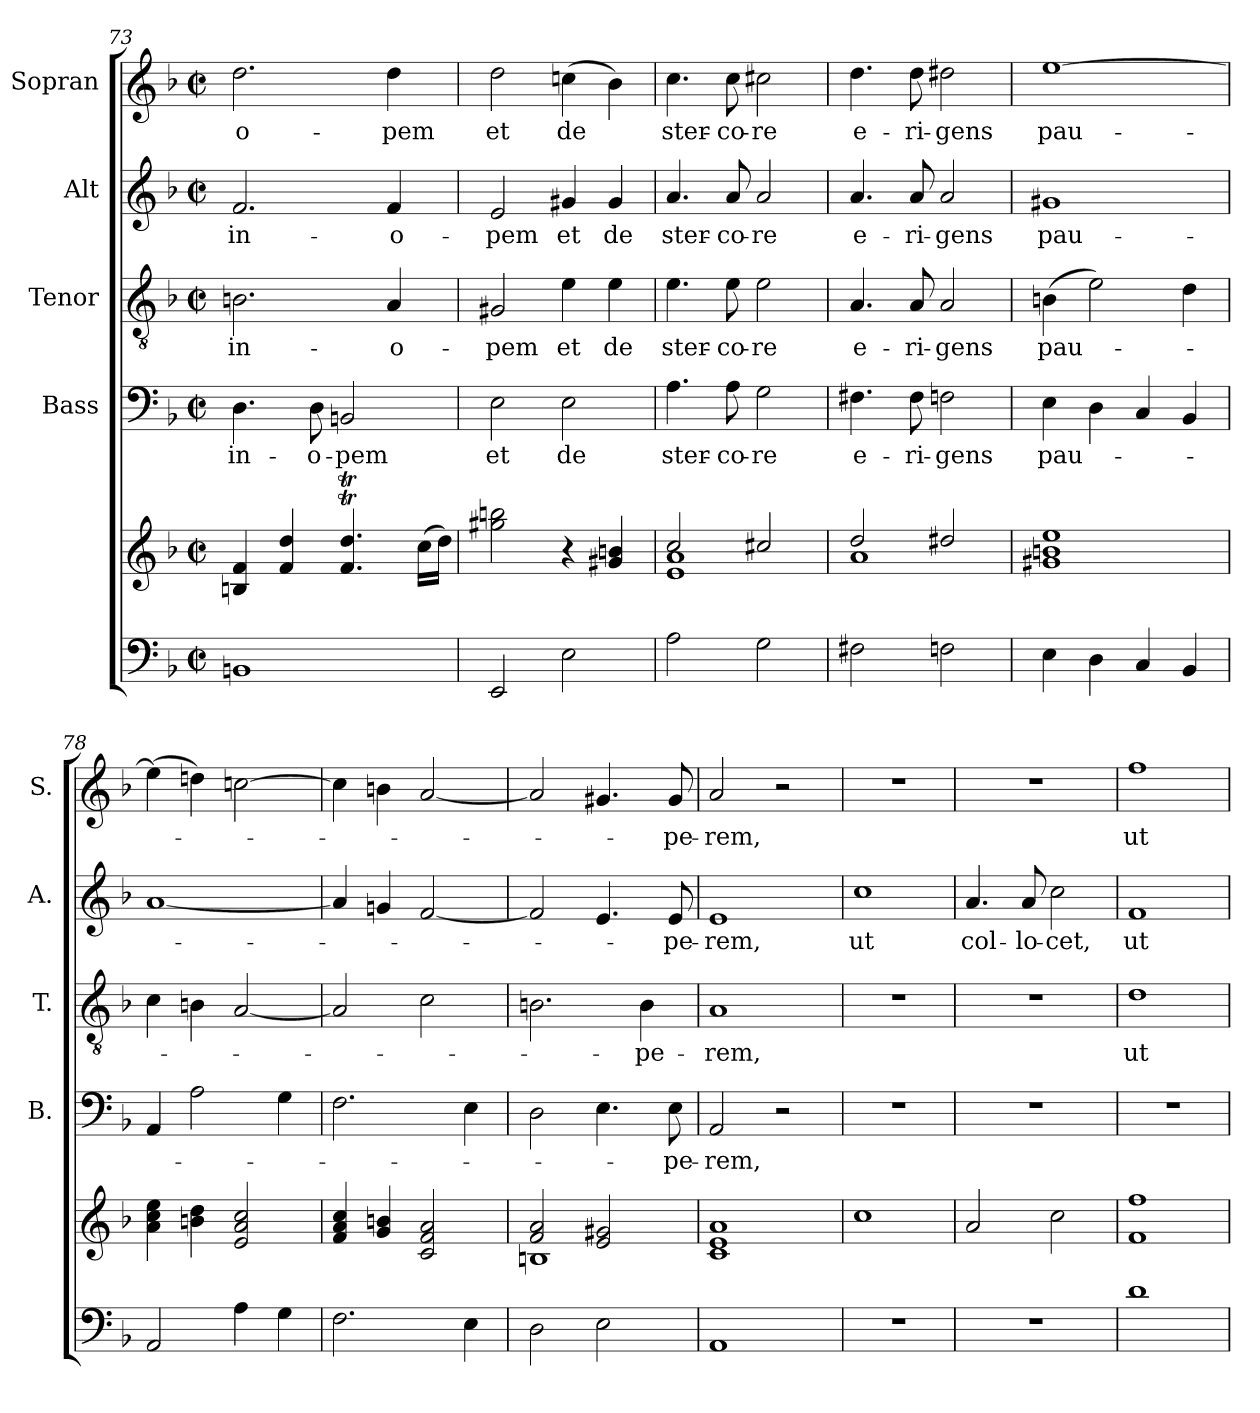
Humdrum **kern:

**kern	**kern	**kern	**text	**kern	**text	**kern	**text	**kern	**text
*part5	*part5	*part4	*part4	*part3	*part3	*part2	*part2	*part1	*part1
*staff6	*staff5	*staff4	*staff4	*staff3	*staff3	*staff2	*staff2	*staff1	*staff1
*	*	*I"Bass	*	*I"Tenor	*	*I"Alt	*	*I"Sopran	*
*	*	*I'B.	*	*I'T.	*	*I'A.	*	*I'S.	*
*clefF4	*clefG2	*clefF4	*	*clefGv2	*	*clefG2	*	*clefG2	*
*k[b-]	*k[b-]	*k[b-]	*	*k[b-]	*	*k[b-]	*	*k[b-]	*
*F:	*F:	*F:	*	*F:	*	*F:	*	*F:	*
*M2/2	*M2/2	*M2/2	*	*M2/2	*	*M2/2	*	*M2/2	*
*met(c|)	*met(c|)	*met(c|)	*	*met(c|)	*	*met(c|)	*	*met(c|)	*
=73	=73	=73	=73	=73	=73	=73	=73	=73	=73
!	!	!	!LO:LY:b	!	!LO:LY:b	!	!LO:LY:b	!	!LO:LY:b
1BBn	4Bn/ 4f/	4.D\	in-	2.Bn\	in-	2.f/	in-	2.dd\	-o-
.	4f/ 4dd/	.	.	.	.	.	.	.	.
!	!	!	!LO:LY:b	!	!	!	!	!	!
.	.	8D\	-o-	.	.	.	.	.	.
!	!	!	!LO:LY:b	!	!	!	!	!	!
.	4.f/T 4.dd/T	2BBn/	-pem	.	.	.	.	.	.
!	!	!	!	!	!LO:LY:b	!	!LO:LY:b	!	!LO:LY:b
.	.	.	.	4A/	-o-	4f/	-o-	4dd\	-pem
.	(>16cc\LL	.	.	.	.	.	.	.	.
.	16dd\JJ)	.	.	.	.	.	.	.	.
!!LO:PB:g=z
=74	=74	=74	=74	=74	=74	=74	=74	=74	=74
!	!	!	!LO:LY:b	!	!LO:LY:b	!	!LO:LY:b	!	!LO:LY:b
2EE/	2gg#X\ 2bbn\	2E\	et	2G#X/	-pem	2e/	-pem	2dd\	et
!	!	!	!LO:LY:b	!	!LO:LY:b	!	!LO:LY:b	!	!LO:LY:b
2E\	4r	2E\	de	4e\	et	4g#X/	et	(>4ccn\	de
!	!	!	!	!	!LO:LY:b	!	!LO:LY:b	!	!
.	4g#X/ 4bn/	.	.	4e\	de	4g#/	de	4b-\)	.
=75	=75	=75	=75	=75	=75	=75	=75	=75	=75
*	*^	*	*	*	*	*	*	*	*
!	!	!	!	!LO:LY:b	!	!LO:LY:b	!	!LO:LY:b	!	!LO:LY:b
2A\	2cc/	1e 1a	4.A\	ster-	4.e\	ster-	4.a/	ster-	4.cc\	ster-
!	!	!	!	!LO:LY:b	!	!LO:LY:b	!	!LO:LY:b	!	!LO:LY:b
.	.	.	8A\	-co-	8e\	-co-	8a/	-co-	8cc\	-co-
!	!	!	!	!LO:LY:b	!	!LO:LY:b	!	!LO:LY:b	!	!LO:LY:b
2G\	2cc#X/	.	2G\	-re	2e\	-re	2a/	-re	2cc#X\	-re
=76	=76	=76	=76	=76	=76	=76	=76	=76	=76	=76
!	!	!	!	!LO:LY:b	!	!LO:LY:b	!	!LO:LY:b	!	!LO:LY:b
2F#X\	2dd/	1a	4.F#X\	e-	4.A/	e-	4.a/	e-	4.dd\	e-
!	!	!	!	!LO:LY:b	!	!LO:LY:b	!	!LO:LY:b	!	!LO:LY:b
.	.	.	8F#\	-ri-	8A/	-ri-	8a/	-ri-	8dd\	-ri-
!	!	!	!	!LO:LY:b	!	!LO:LY:b	!	!LO:LY:b	!	!LO:LY:b
2Fn\	2dd#X/	.	2Fn\	-gens	2A/	-gens	2a/	-gens	2dd#X\	-gens
*	*v	*v	*	*	*	*	*	*	*	*
=77	=77	=77	=77	=77	=77	=77	=77	=77	=77
!	!	!	!LO:LY:b	!	!LO:LY:b	!	!LO:LY:b	!	!LO:LY:b
4E\	1g#X 1bn 1ee	4E\	pau-	(>4Bn\	pau-	1g#X	pau-	[1ee	pau-
4D\	.	4D\	.	2e\)	.	.	.	.	.
4C/	.	4C/	.	.	.	.	.	.	.
4BB-/	.	4BB-/	.	4d\	.	.	.	.	.
=78	=78	=78	=78	=78	=78	=78	=78	=78	=78
2AA/	4a\ 4cc\ 4ee\	4AA/	.	4c\	.	[1a	.	(>4ee\]	.
.	4bn\ 4dd\	2A\	.	4Bn\	.	.	.	4ddn\)	.
4A\	2e/ 2a/ 2cc/	.	.	[2A/	.	.	.	[2ccn\	.
4G\	.	4G\	.	.	.	.	.	.	.
=79	=79	=79	=79	=79	=79	=79	=79	=79	=79
2.F\	4f/ 4a/ 4cc/	2.F\	.	2A/]	.	4a/]	.	4cc\]	.
.	4g/ 4bn/	.	.	.	.	4gn/	.	4bn\	.
.	2c/ 2f/ 2a/	.	.	2c\	.	[2f/	.	[2a/	.
4E\	.	4E\	.	.	.	.	.	.	.
!!LO:LB:g=z
=80	=80	=80	=80	=80	=80	=80	=80	=80	=80
*	*^	*	*	*	*	*	*	*	*
2D\	2f/ 2a/	1Bn	2D\	.	2.Bn\	.	2f/]	.	2a/]	.
2E\	2e/ 2g#X/	.	4.E\	.	.	.	4.e/	.	4.g#X/	.
!	!	!	!	!	!	!LO:LY:b	!	!	!	!
.	.	.	.	.	4B\	-pe-	.	.	.	.
!	!	!	!	!LO:LY:b	!	!	!	!LO:LY:b	!	!LO:LY:b
.	.	.	8E\	-pe-	.	.	8e/	-pe-	8g#/	-pe-
*	*v	*v	*	*	*	*	*	*	*	*
=81	=81	=81	=81	=81	=81	=81	=81	=81	=81
!	!	!	!LO:LY:b	!	!LO:LY:b	!	!LO:LY:b	!	!LO:LY:b
1AA	1c 1e 1a	2AA/	-rem,	1A	-rem,	1e	-rem,	2a/	-rem,
.	.	2r	.	.	.	.	.	2r	.
=82	=82	=82	=82	=82	=82	=82	=82	=82	=82
!	!	!	!	!	!	!	!LO:LY:b	!	!
1r	1cc	1r	.	1r	.	1cc	ut	1r	.
=83	=83	=83	=83	=83	=83	=83	=83	=83	=83
!	!	!	!	!	!	!	!LO:LY:b	!	!
1r	2a/	1r	.	1r	.	4.a/	col-	1r	.
!	!	!	!	!	!	!	!LO:LY:b	!	!
.	.	.	.	.	.	8a/	-lo-	.	.
!	!	!	!	!	!	!	!LO:LY:b	!	!
.	2cc\	.	.	.	.	2cc\	-cet,	.	.
=84	=84	=84	=84	=84	=84	=84	=84	=84	=84
!	!	!	!	!	!LO:LY:b	!	!LO:LY:b	!	!LO:LY:b
1d	1f 1ff	1r	.	1d	ut	1f	ut	1ff	ut
=	=	=	=	=	=	=	=	=	=
*-	*-	*-	*-	*-	*-	*-	*-	*-	*-
